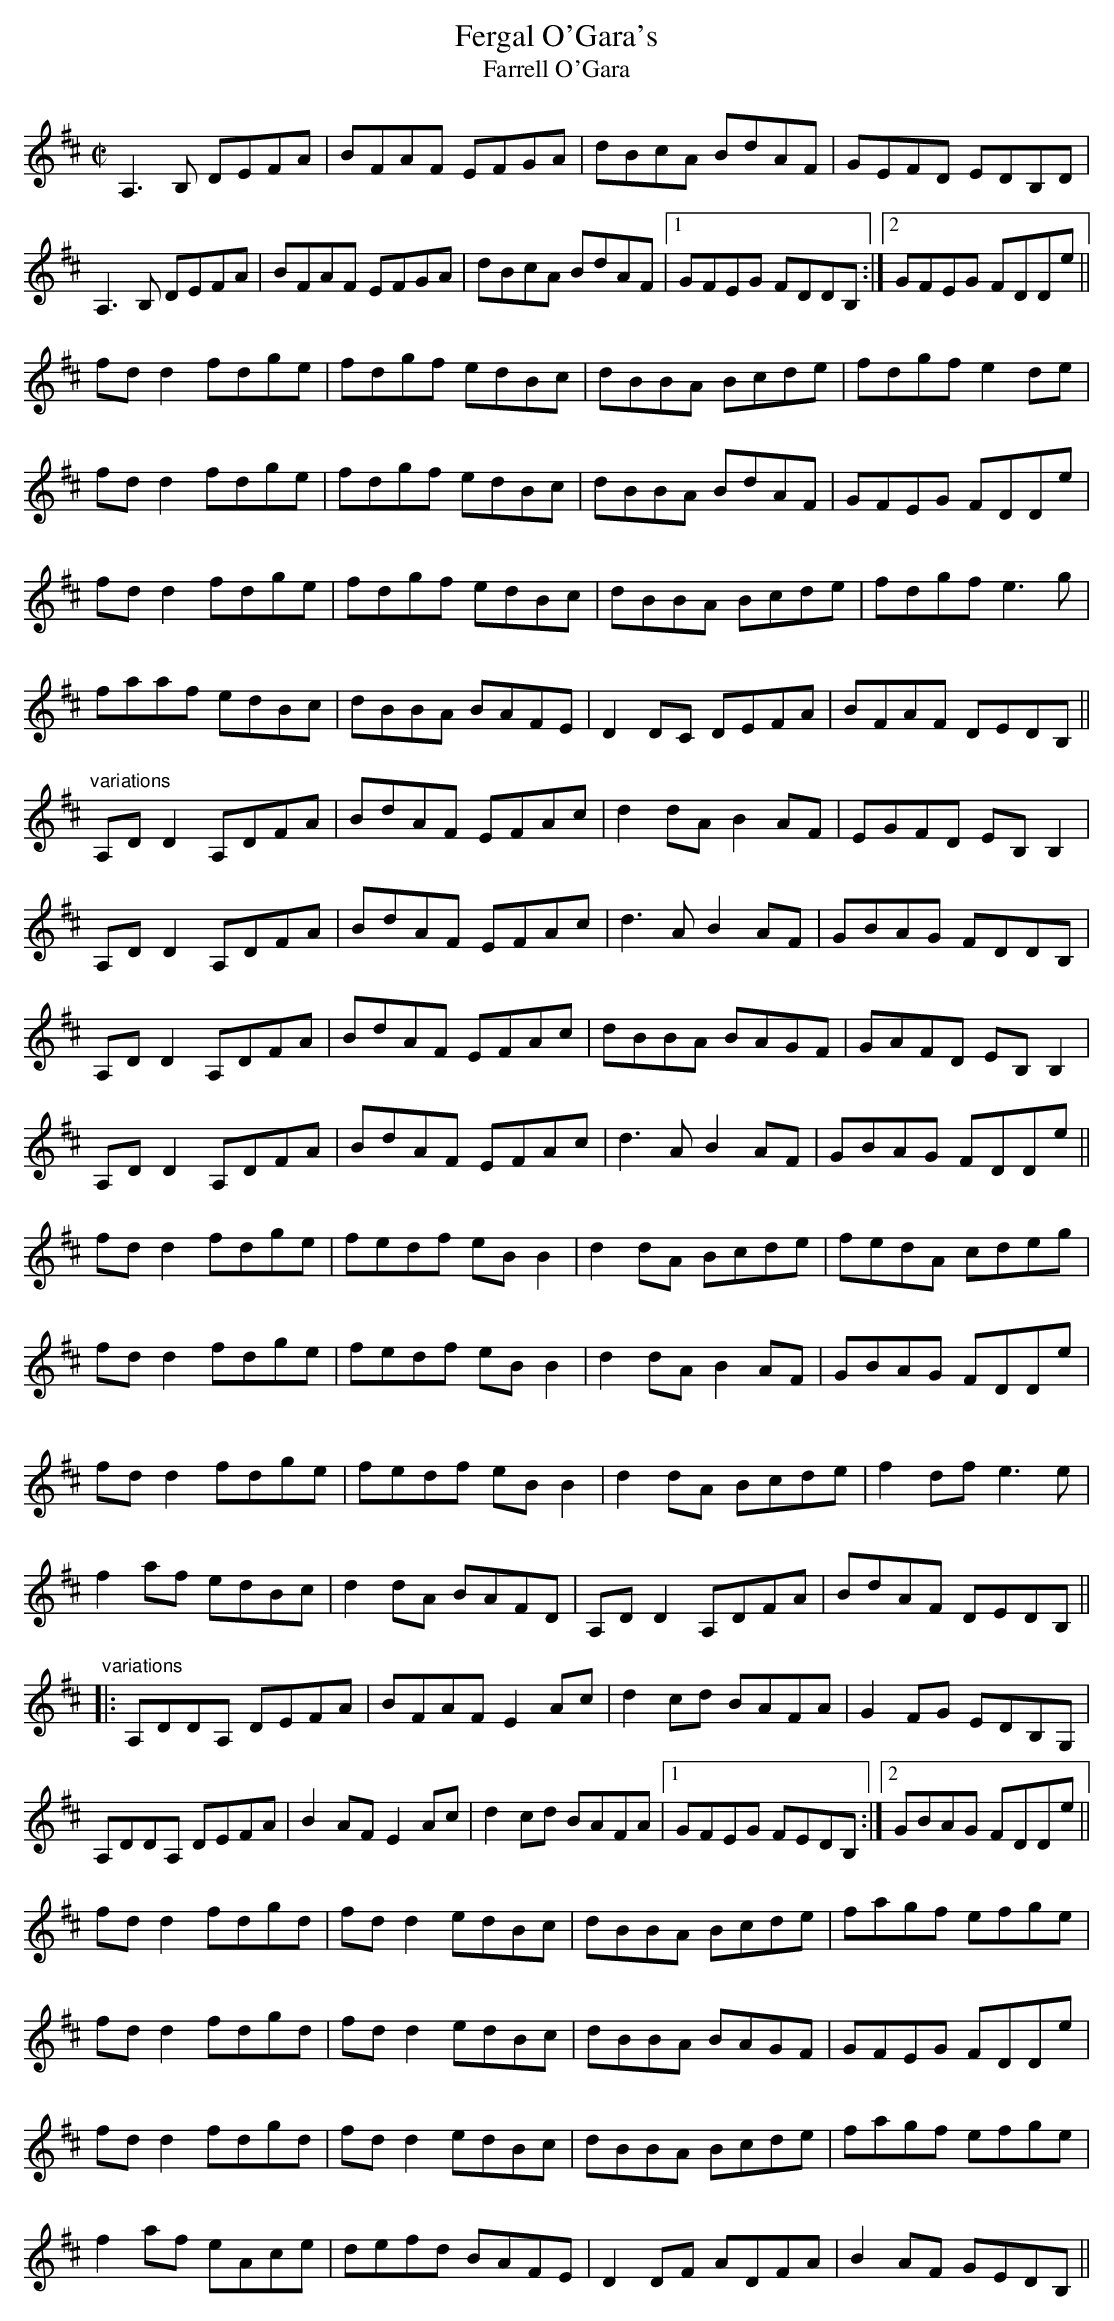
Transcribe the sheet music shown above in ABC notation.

X:1
T:Fergal O'Gara's
T:Farrell O'Gara
M:C|
K:D
A,3B, DEFA|BFAF EFGA|dBcA BdAF|GEFD EDB,D|
A,3B, DEFA|BFAF EFGA|dBcA BdAF|1 GFEG FDDB,:|2 GFEG FDDe||
fdd2 fdge|fdgf edBc|dBBA Bcde|fdgf e2de|
fdd2 fdge|fdgf edBc|dBBA BdAF|GFEG FDDe|
fdd2 fdge|fdgf edBc|dBBA Bcde|fdgf e3g|
faaf edBc|dBBA BAFE|D2DC DEFA|BFAF DEDB,||
"variations"
A,DD2 A,DFA|BdAF EFAc|d2dA B2AF|EGFD EB,B,2|
A,DD2 A,DFA|BdAF EFAc|d3A B2AF|GBAG FDDB,|
A,DD2 A,DFA|BdAF EFAc|dBBA BAGF|GAFD EB,B,2|
A,DD2 A,DFA|BdAF EFAc|d3A B2AF|GBAG FDDe||
fdd2 fdge|fedf eBB2|d2dA Bcde|fedA cdeg|
fdd2 fdge|fedf eBB2|d2dA B2AF|GBAG FDDe|
fdd2 fdge|fedf eBB2|d2dA Bcde|f2df e3e|
f2af edBc|d2dA BAFD|A,DD2 A,DFA|BdAF DEDB,||
"variations"
|:A,DDA, DEFA|BFAF E2Ac|d2cd BAFA|G2FG EDB,G,|
A,DDA, DEFA|B2AF E2Ac|d2cd BAFA|1 GFEG FEDB,:|2 GBAG FDDe||
fdd2 fdgd|fdd2 edBc|dBBA Bcde|fagf efge|
fdd2 fdgd|fdd2 edBc|dBBA BAGF|GFEG FDDe|
fdd2 fdgd|fdd2 edBc|dBBA Bcde|fagf efge|
f2af eAce|defd BAFE|D2DF ADFA|B2AF GEDB,||
